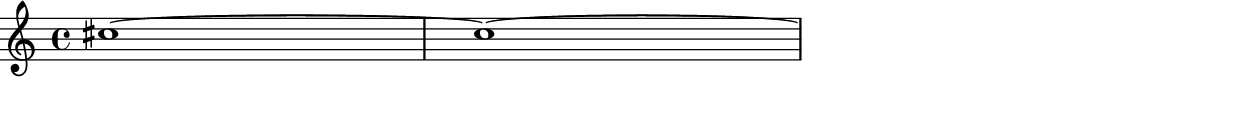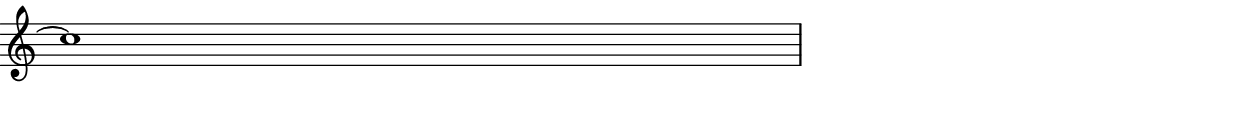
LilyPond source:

%% Generated by lilypond-book
%% Options: [exampleindent=10.16\mm,indent=0\mm,line-width=160\mm,paper-height=845.047\pt,paper-width=597.508\pt,papersize='(cons (* 597.508 pt) (* 845.047 pt)),quote]
\include "lilypond-book-preamble.ly"


% ****************************************************************
% Start cut-&-pastable-section
% ****************************************************************

#(ly:set-option 'eps-box-padding 3.000000)



\paper {
  #(set-paper-size '(cons (* 597.508 pt) (* 845.047 pt)))
  indent = 0\mm
  line-width = 160\mm
  % offset the left padding, also add 1mm as lilypond creates cropped
  % images with a little space on the right
  line-width = #(- line-width (* mm  3.000000) (* mm 1))
  line-width = 160\mm - 2.0 * 10.16\mm
  % offset the left padding, also add 1mm as lilypond creates cropped
  % images with a little space on the right
  line-width = #(- line-width (* mm  3.000000) (* mm 1))
}

\layout {
  
}




% ****************************************************************
% ly snippet:
% ****************************************************************
\sourcefilename "snippets/hiding-accidentals-on-tied-notes-at-the-start-of-a-new-system.ly"
\sourcefileline 0
%% DO NOT EDIT this file manually; it was automatically
%% generated from the LilyPond Wiki
%% (https://wiki.lilypond.community).
%%
%% Make any changes in the Wiki itself, or in
%% `Documentation/snippets/new/`, then run
%% `scripts/auxiliar/makelsr.pl`.
%%
%% This file is in the public domain.

\version "2.24.0"

\header {
%% Translation of GIT committish: a8a85e19654e46d725563e6deba44083ef137a2c
  texidocja = "
タイで繋がれた音符が改行した際の臨時記号を隠す方法を示しています。
"
  doctitleja = "タイで繋がれた音符が改行した際の臨時記号を隠す"

%% Translation of GIT committish: 2f3474d9af596d677ed5b7ce720ae4d0954a6b51
  texidocit = "
Questo frammento mostra come nascondere le alterazioni delle note unite alla figura precedente mediante una
legatura di valore all'inizio di un nuovo sistema

"
  doctitleit = "Nascondere le alterazioni delle note con legatura di valore all'inizio di un nuovo sistema"

%% Translation of GIT committish: de1e42ce512f3690387cdd065109bddff1b7bd6d
  texidocfr = "
Cet exemple illustre comment, lorsqu'une note affublée d'une altération
accidentelle est prolongée, ne pas répéter cette altération après un
saut de ligne.
"

  doctitlefr = "Non répétition de l'altération après saut de ligne sur liaison de prolongation"

%% Translation of GIT committish: 6f7a4f8fe0e6b95080adc1f386faddca3933d988
  texidoces = "
Aquí se muestra la manera de ocultar las alteraciones de las notas
ligadas al comienzo de un sistema nuevo.

"
  doctitlees = "Ocultar las alteraciones sobre notas ligadas al principio de un sistema nuevo"

%% Translation of GIT committish: 8ffecf6be17c6ec2ff87cf31873121a8cce29b09
  texidocca = "
Aquí es mostra la manera d'ocultar les alteracions de les notes
lligades al començament d'uns sistema nou.

"
  doctitleca = "Ocultar les alteracions sobre notes lligades al principi d'un sistema nou"

  categories = "Pitches"

  texidoc = "
This shows how to hide accidentals on tied notes at the start of a new
system.
"

  doctitle = "Hiding accidentals on tied notes at the start of a new system"
} % begin verbatim


\relative c'' {
  \override Accidental.hide-tied-accidental-after-break = ##t
  cis1~ cis~
  \break
  cis
}



% ****************************************************************
% end ly snippet
% ****************************************************************
